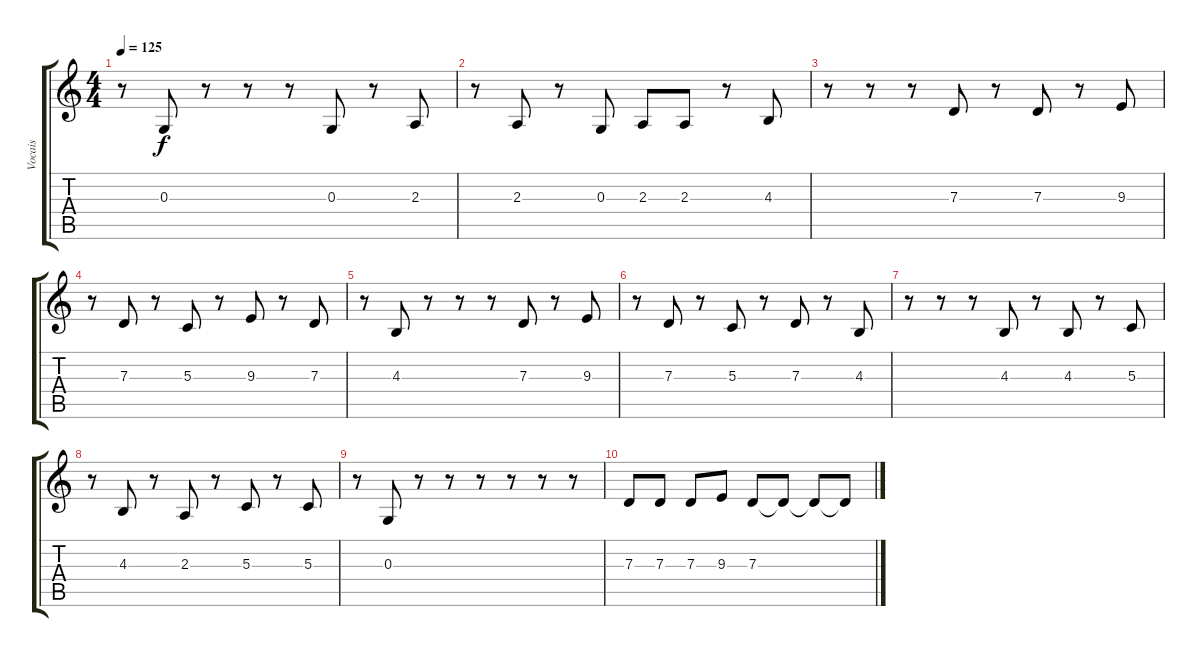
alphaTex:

\track ("Vocais" "Vocais") {instrument sopranosax}
\staff {score tabs}
\tuning (E4 B3 G3 D3 A2 E2) {hide}
\ts (4 4)
\tempo 125
\clef g2
\ks c
r.8{dy f} 0.3.8 r.8 r.8 r.8 0.3.8 r.8 2.3.8 |
r.8 2.3.8 r.8 0.3.8 2.3.8 2.3.8 r.8 4.3.8 |
r.8 r.8 r.8 7.3.8 r.8 7.3.8 r.8 9.3.8 |
r.8 7.3.8 r.8 5.3.8 r.8 9.3.8 r.8 7.3.8 |
r.8 4.3.8 r.8 r.8 r.8 7.3.8 r.8 9.3.8 |
r.8 7.3.8 r.8 5.3.8 r.8 7.3.8 r.8 4.3.8 |
r.8 r.8 r.8 4.3.8 r.8 4.3.8 r.8 5.3.8 |
r.8 4.3.8 r.8 2.3.8 r.8 5.3.8 r.8 5.3.8 |
r.8 0.3.8 r.8 r.8 r.8 r.8 r.8 r.8 |
7.3.8 7.3.8 7.3.8 9.3.8 7.3.8 7.3{t}.8 7.3{t}.8 7.3{t}.8
